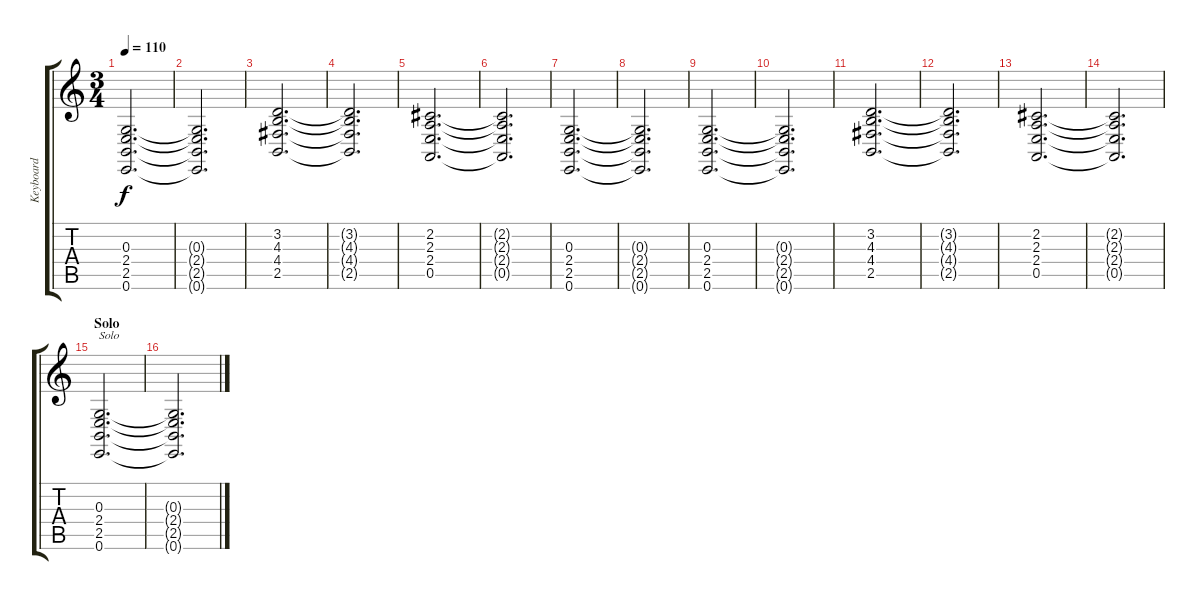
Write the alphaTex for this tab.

\track ("Keyboard" "Keyboard") {instrument synthstrings1}
\staff {score tabs}
\tuning (E4 B3 G3 D3 A2 E2) {hide}
\ts (3 4)
\tempo 110
\clef g2
\ks c
(0.3 2.4 2.5 0.6).2{d dy f} |
(0.3{t} 2.4{t} 2.5{t} 0.6{t}).2{d} |
(3.2 4.3 4.4 2.5).2{d} |
(3.2{t} 4.3{t} 4.4{t} 2.5{t}).2{d} |
(2.2 2.3 2.4 0.5).2{d} |
(2.2{t} 2.3{t} 2.4{t} 0.5{t}).2{d} |
(0.3 2.4 2.5 0.6).2{d} |
(0.3{t} 2.4{t} 2.5{t} 0.6{t}).2{d} |
(0.3 2.4 2.5 0.6).2{d} |
(0.3{t} 2.4{t} 2.5{t} 0.6{t}).2{d} |
(3.2 4.3 4.4 2.5).2{d} |
(3.2{t} 4.3{t} 4.4{t} 2.5{t}).2{d} |
(2.2 2.3 2.4 0.5).2{d} |
(2.2{t} 2.3{t} 2.4{t} 0.5{t}).2{d} |
\section ("" "Solo")
(0.3 2.4 2.5 0.6).2{d txt "Solo"} |
(0.3{t} 2.4{t} 2.5{t} 0.6{t}).2{d}
